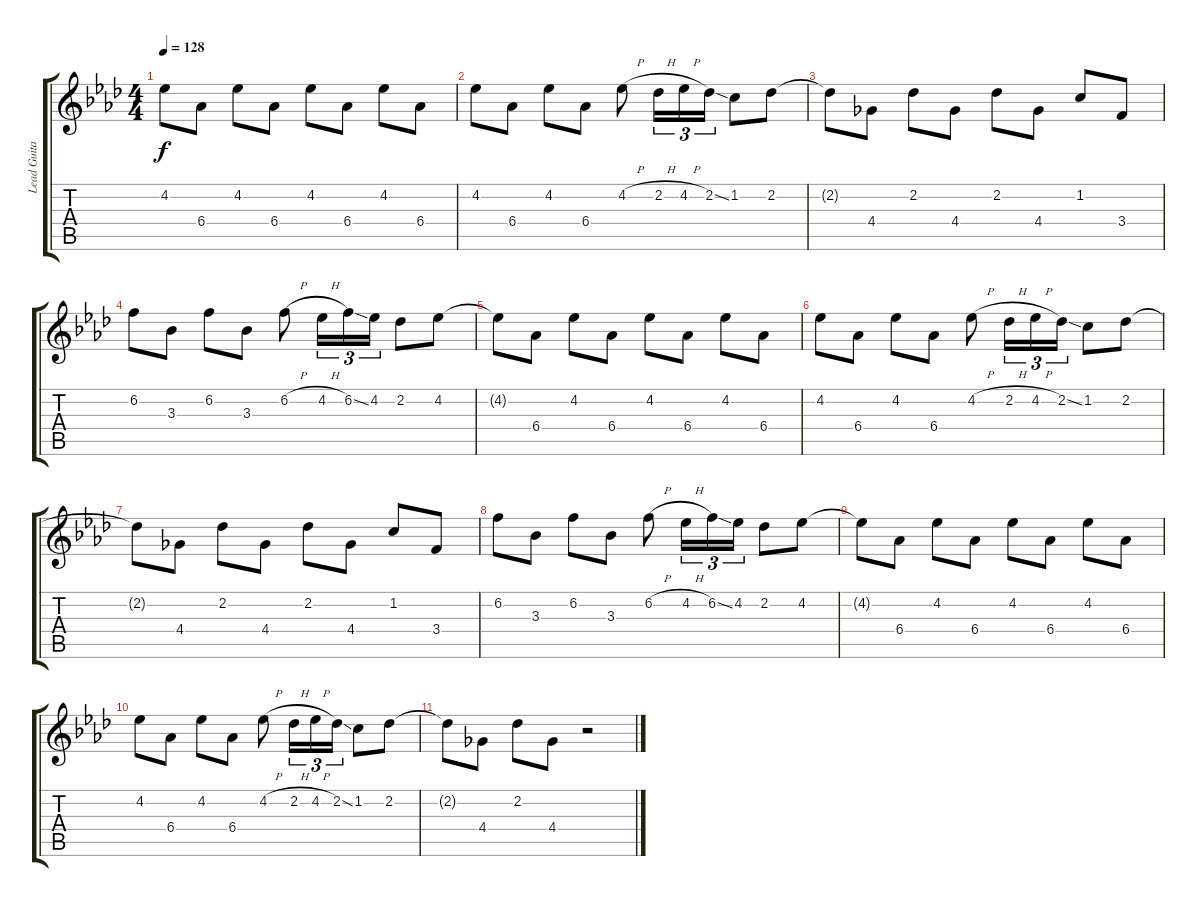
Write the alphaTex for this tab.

\track ("Lead Guitar" "Lead Guita") {instrument distortionguitar}
\staff {score tabs}
\tuning (E4 B3 G3 D3 A2 D2) {hide}
\ts (4 4)
\tempo 128
\clef g2
\ks fminor
4.2{t}.8{dy f} 6.4.8 4.2.8 6.4.8 4.2.8 6.4.8 4.2.8 6.4.8 |
4.2.8 6.4.8 4.2.8 6.4.8 4.2{h}.8 2.2{h}.16{tu (3 2)} 4.2{h}.16{tu (3 2)} 2.2{ss}.16{tu (3 2)} 1.2.8 2.2.8 |
2.2{t}.8 4.4.8 2.2.8 4.4.8 2.2.8 4.4.8 1.2.8 3.4.8 |
6.2.8{volume 16 balance 8} 3.3.8 6.2.8 3.3.8 6.2{h}.8 4.2{h}.16{tu (3 2)} 6.2{ss}.16{tu (3 2)} 4.2.16{tu (3 2)} 2.2.8 4.2.8 |
4.2{t}.8 6.4.8 4.2.8 6.4.8 4.2.8 6.4.8 4.2.8 6.4.8 |
4.2.8 6.4.8 4.2.8 6.4.8 4.2{h}.8 2.2{h}.16{tu (3 2)} 4.2{h}.16{tu (3 2)} 2.2{ss}.16{tu (3 2)} 1.2.8 2.2.8 |
2.2{t}.8 4.4.8 2.2.8 4.4.8 2.2.8 4.4.8 1.2.8 3.4.8 |
6.2.8 3.3.8 6.2.8 3.3.8 6.2{h}.8 4.2{h}.16{tu (3 2)} 6.2{ss}.16{tu (3 2)} 4.2.16{tu (3 2)} 2.2.8 4.2.8 |
4.2{t}.8 6.4.8 4.2.8 6.4.8 4.2.8 6.4.8 4.2.8 6.4.8 |
4.2.8 6.4.8 4.2.8 6.4.8 4.2{h}.8 2.2{h}.16{tu (3 2)} 4.2{h}.16{tu (3 2)} 2.2{ss}.16{tu (3 2)} 1.2.8 2.2.8 |
2.2{t}.8 4.4.8 2.2.8 4.4.8 r.2
